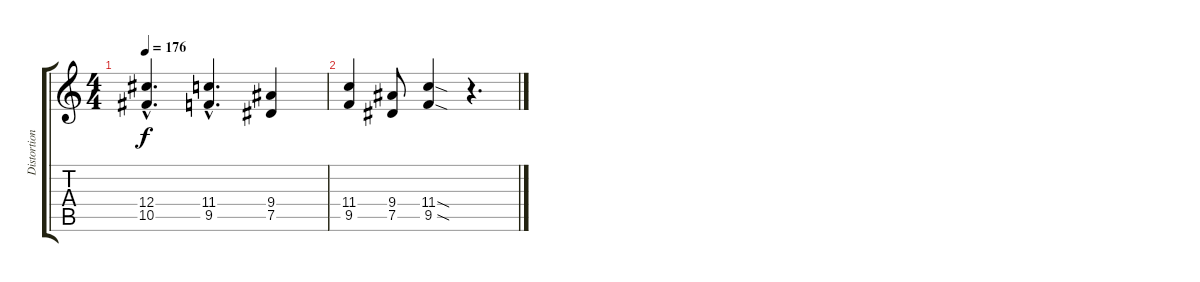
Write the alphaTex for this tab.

\track ("Distortion Guitar I" "Distortion") {instrument distortionguitar}
\staff {score tabs}
\tuning (Eb4 Bb3 Gb3 Db3 Ab2 Eb2) {hide}
\ts (4 4)
\tempo 176
\clef g2
\ks c
(12.4{hac} 10.5{hac}).4{d dy f} (11.4{hac} 9.5{hac}).4{d} (9.4 7.5).4 |
(11.4 9.5).4 (9.4 7.5).8 (11.4{sod} 9.5{sod}).4 r.4{d}
